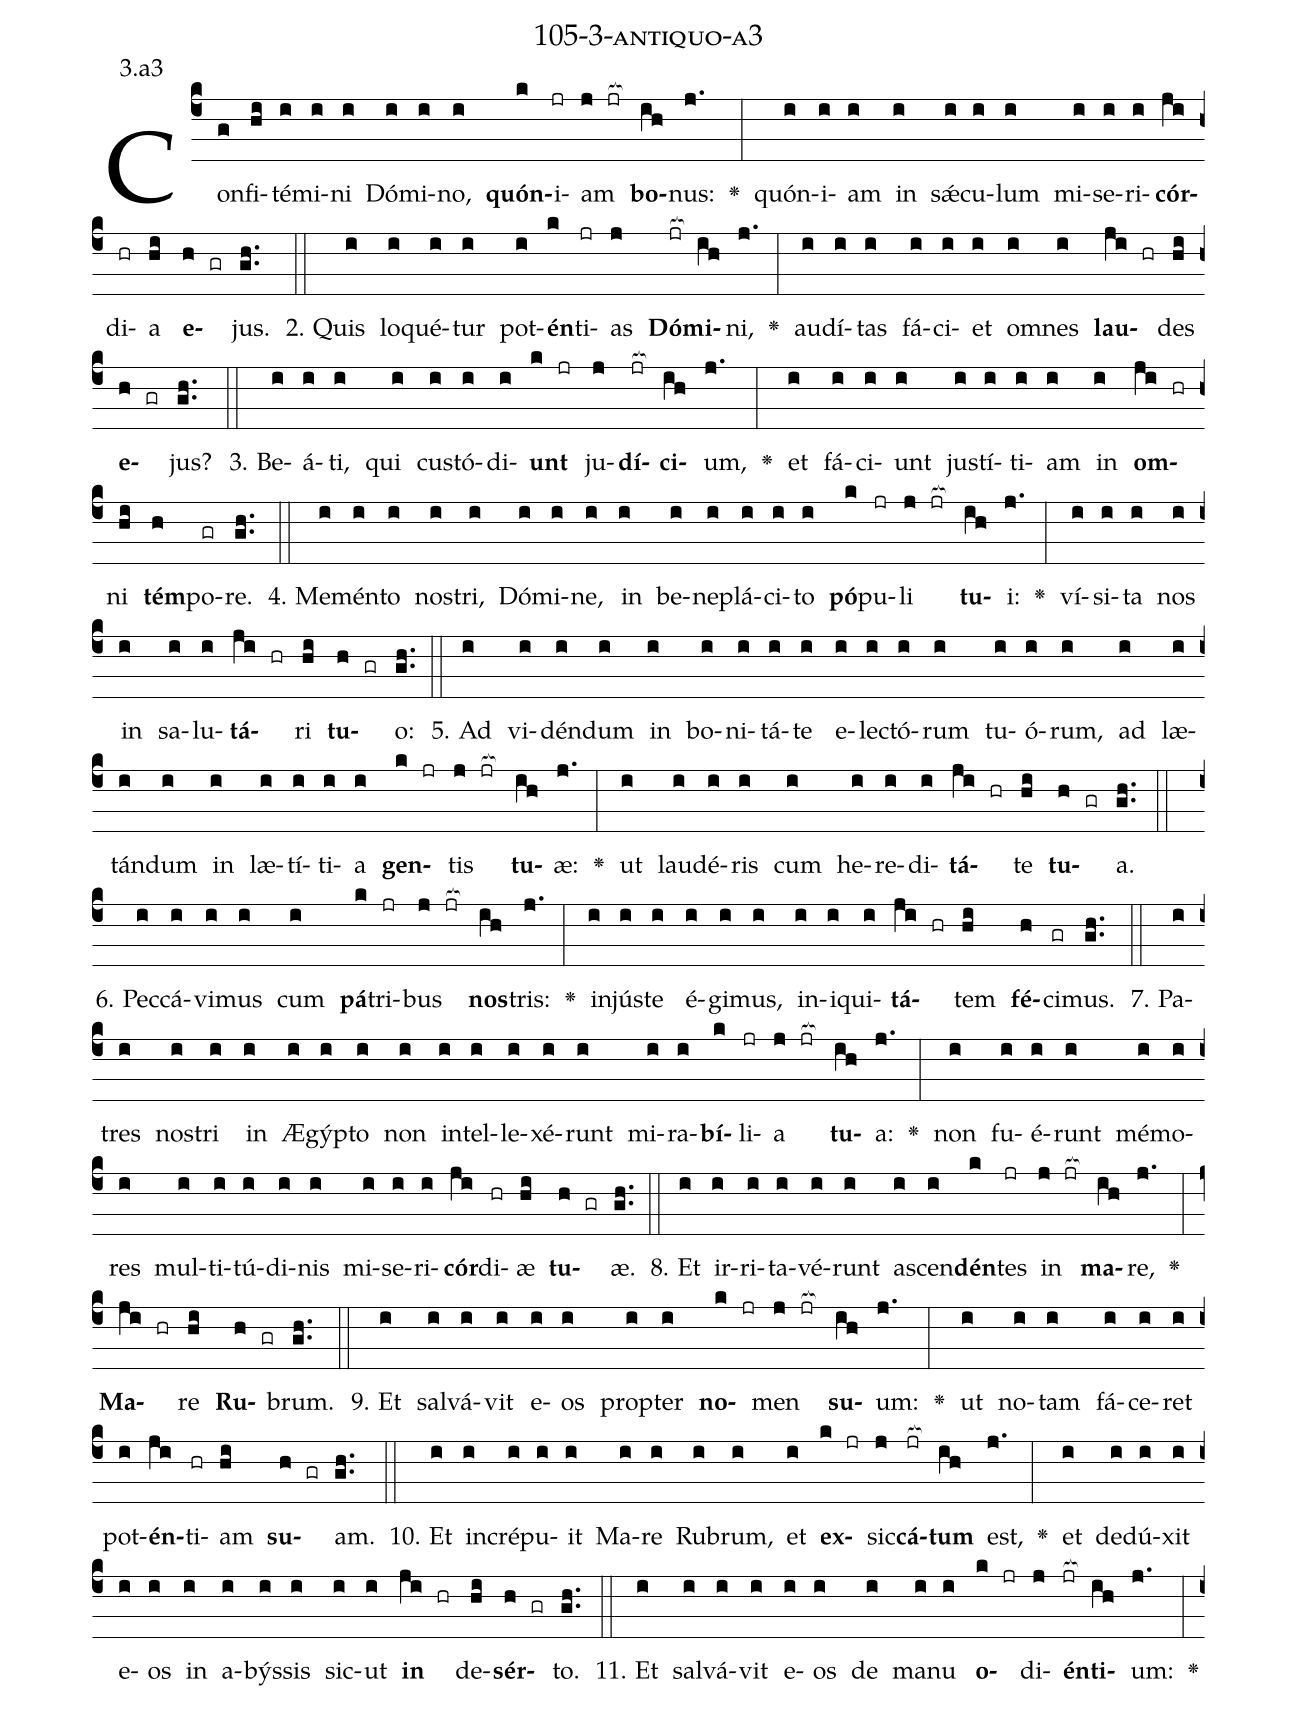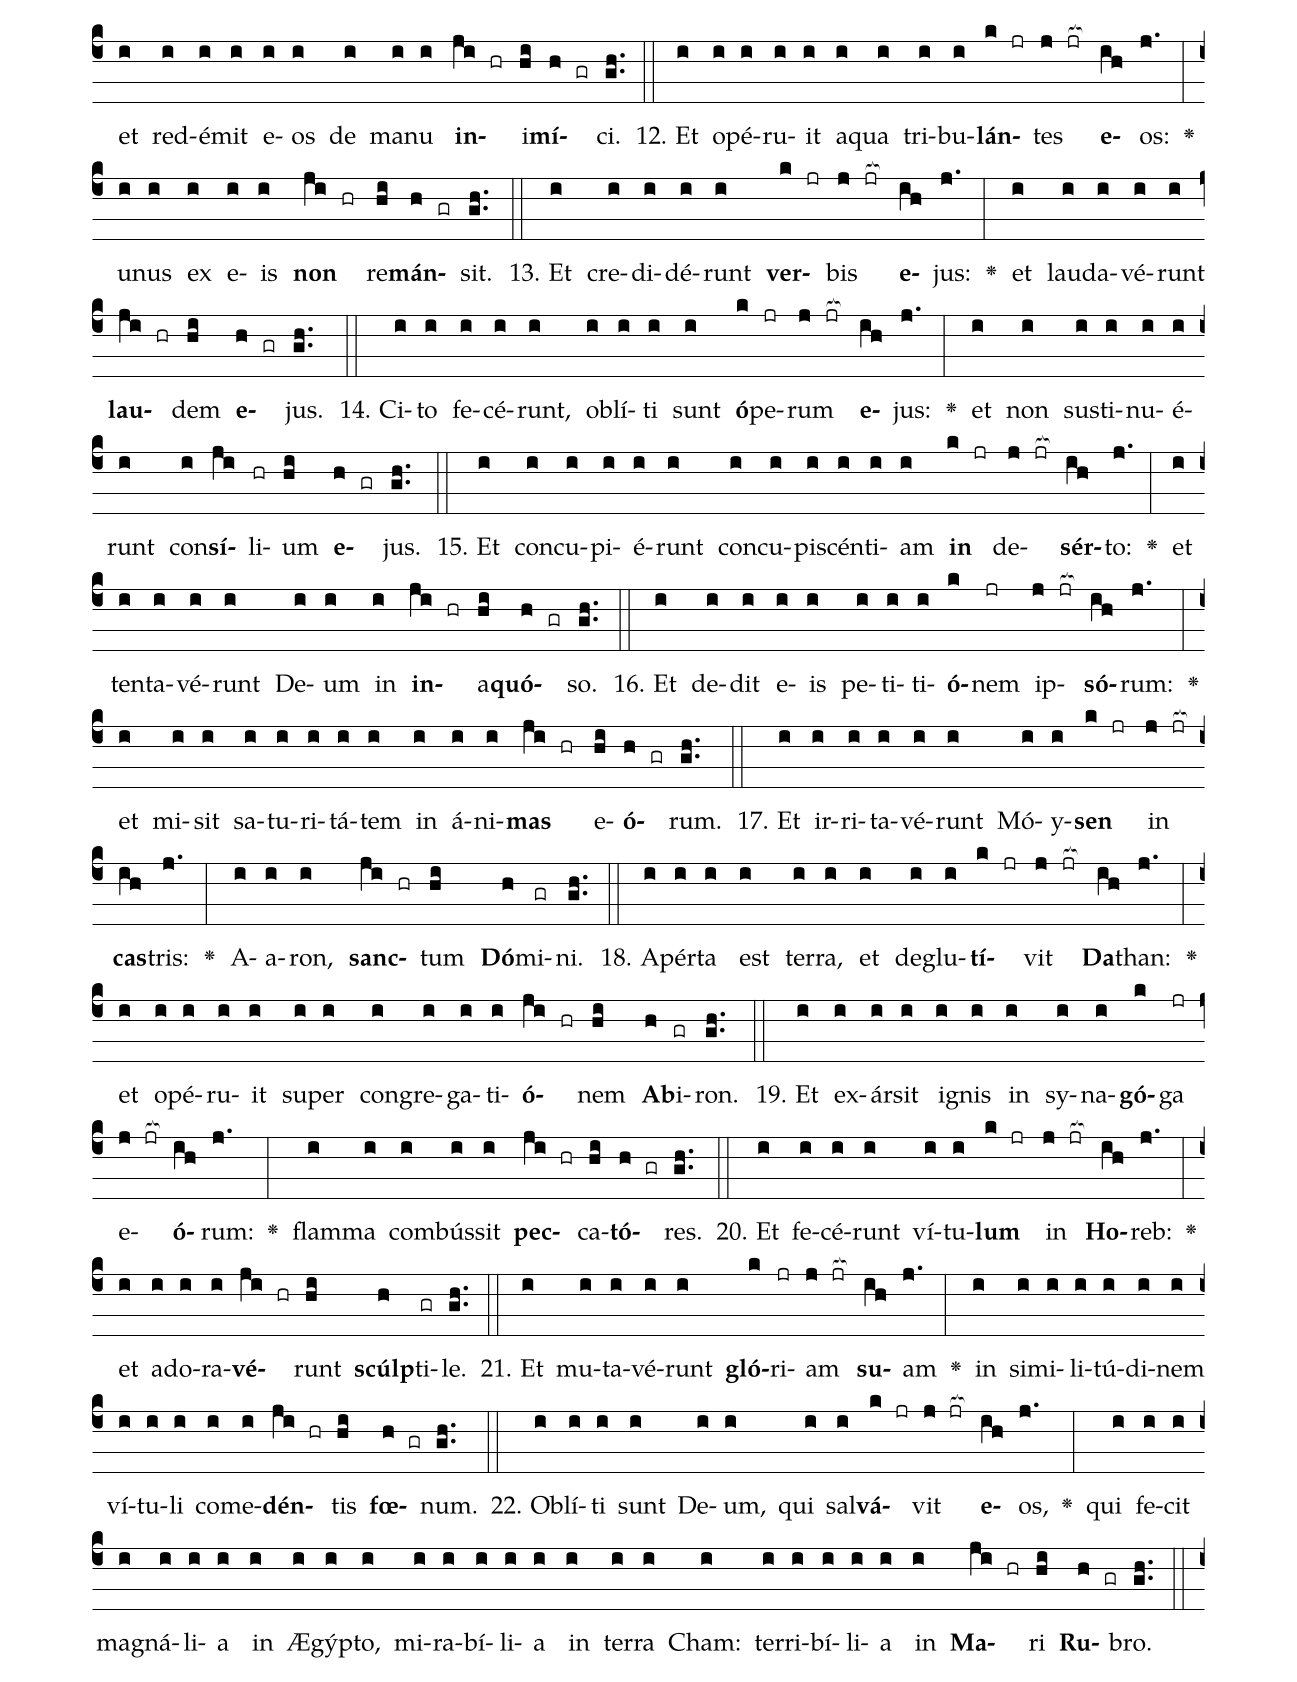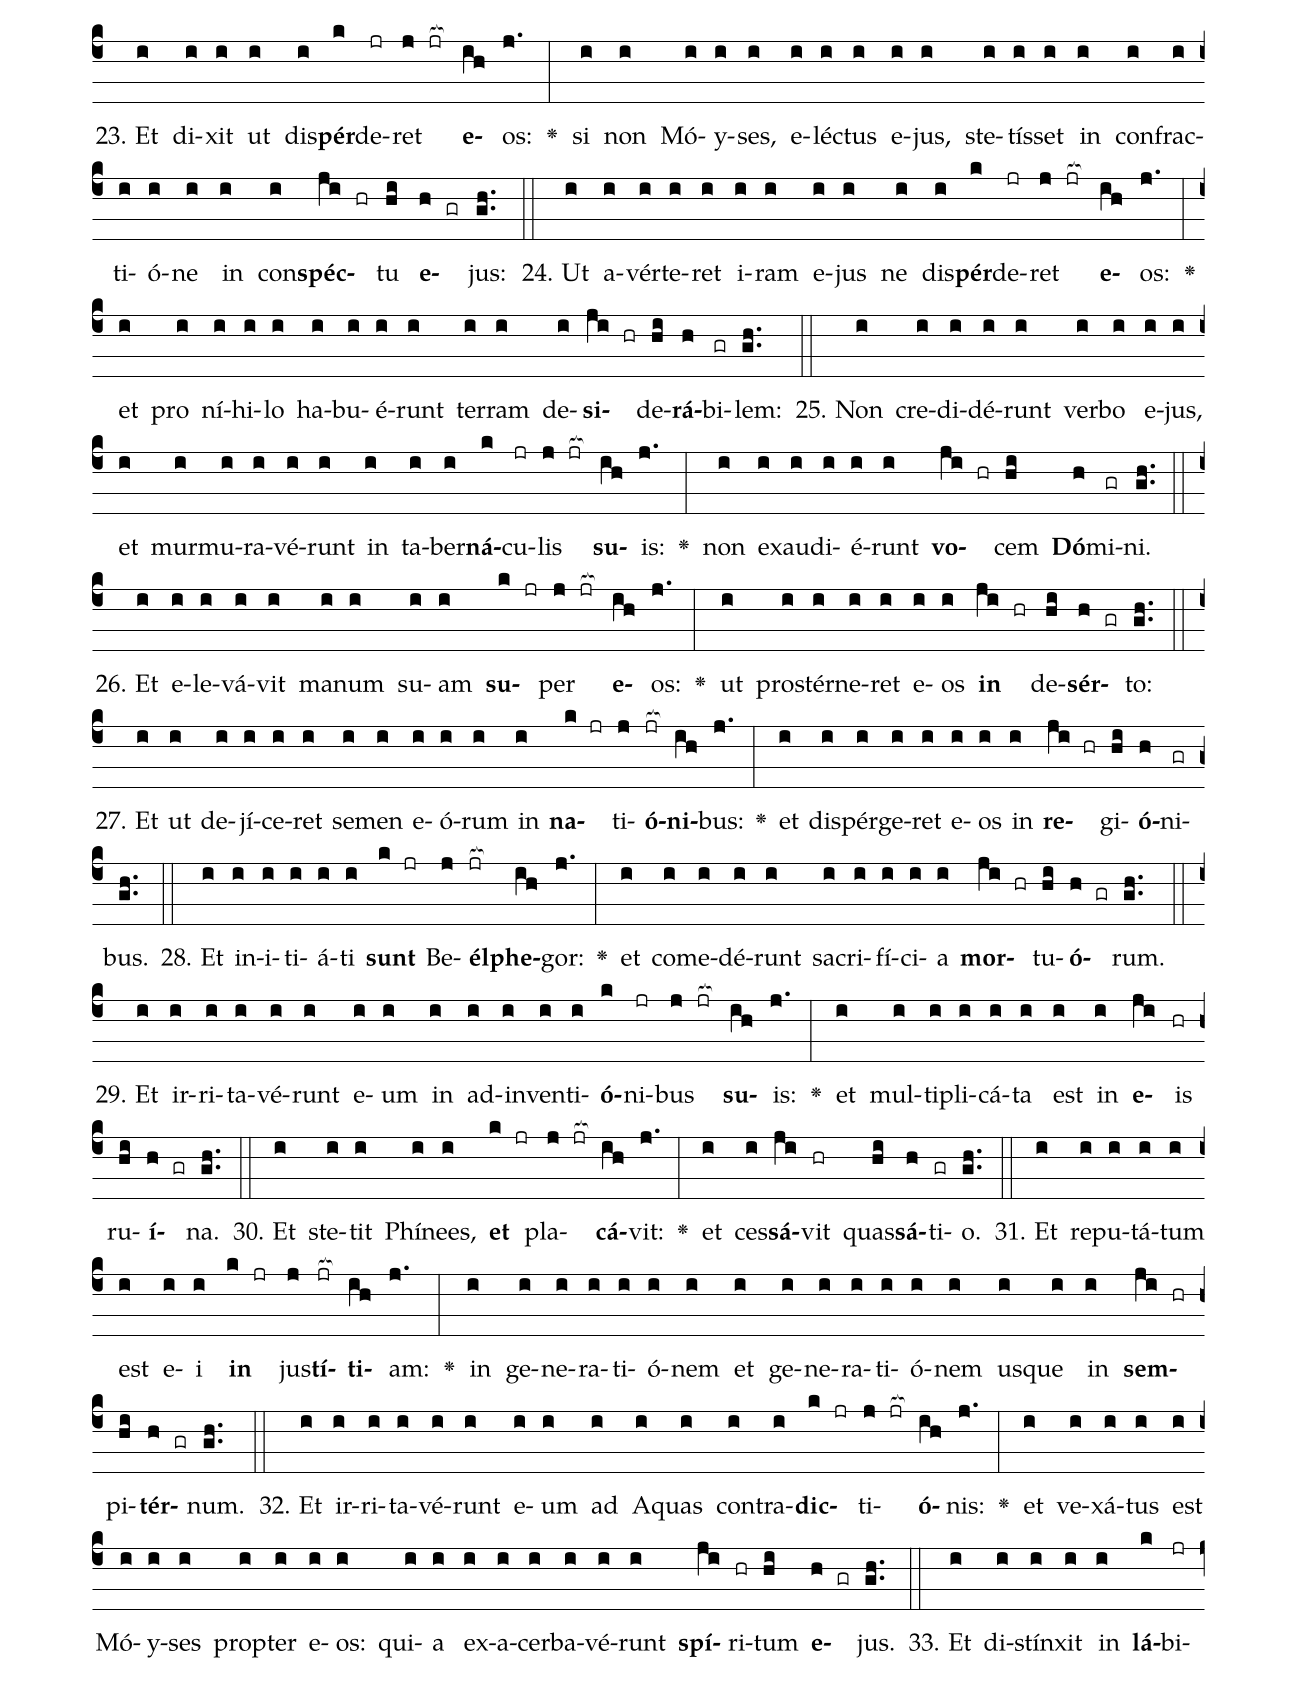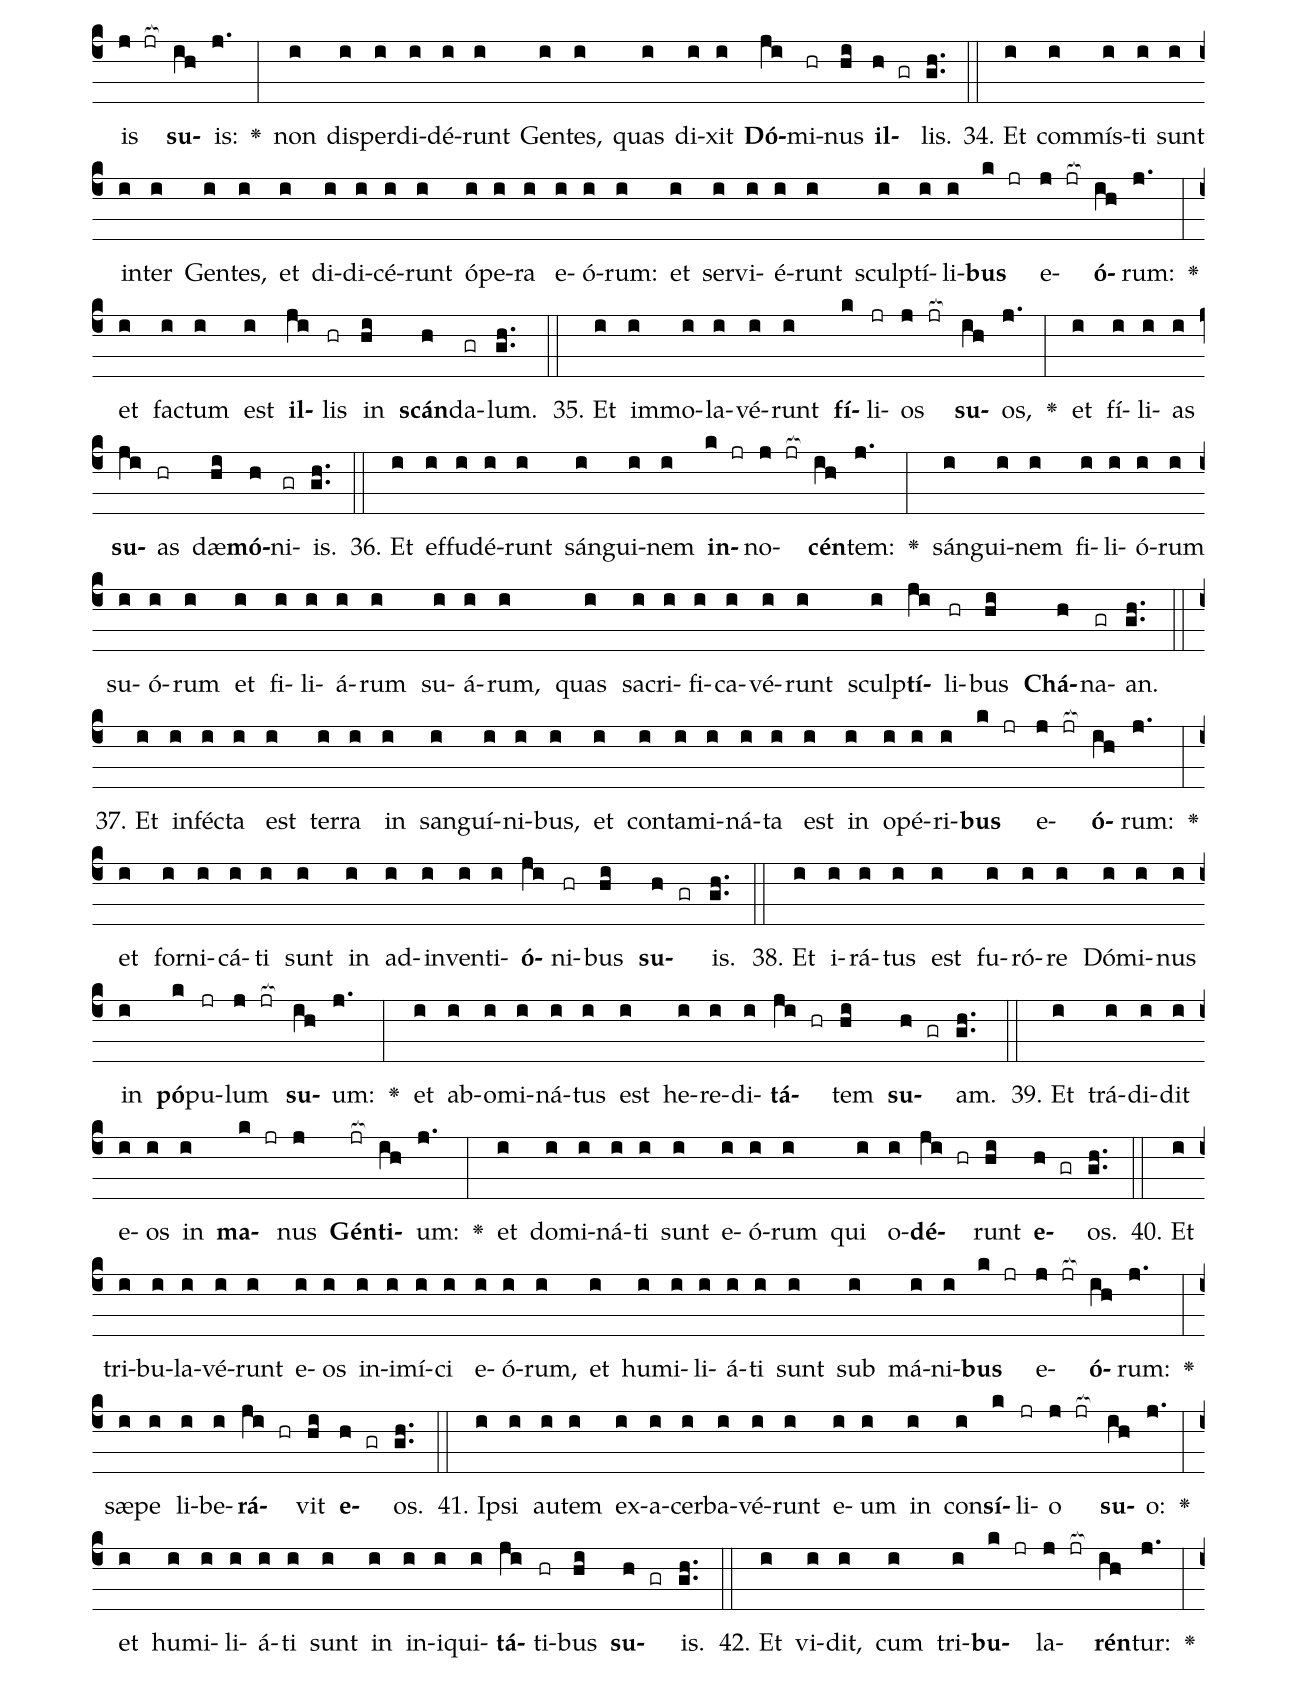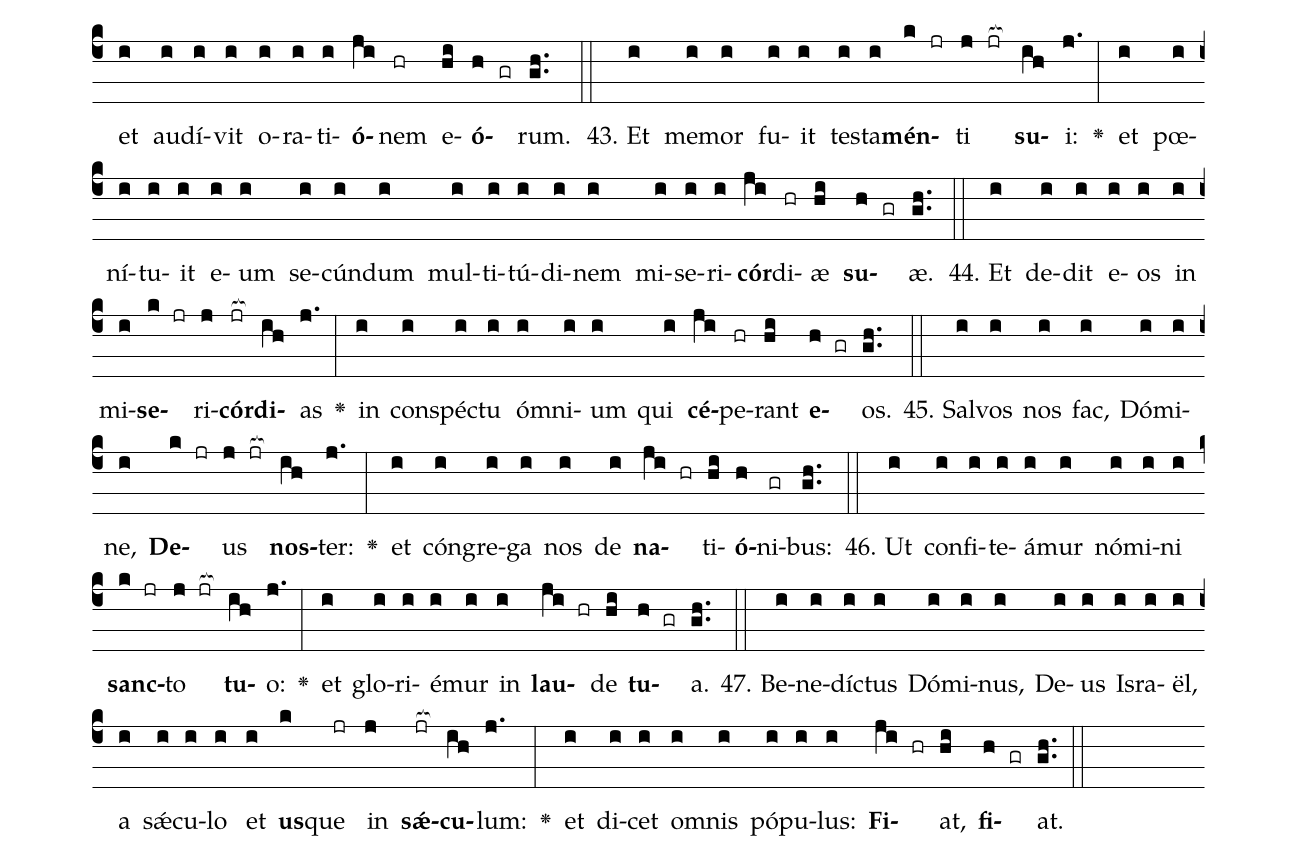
name: 105-3-antiquo-a3;
annotation: 3.a3;
%%
(c4)Con(g)fi(hi)té(i)mi(i)ni(i) Dó(i)mi(i)no,(i) <b>quón</b>(k)i(jr)am(j jr[ocb:1{]) <b>bo</b>(ih[ocb:0}])nus:(j.) <v>\greheightstar</v>(:) quón(i)i(i)am(i) in(i) sǽ(i)cu(i)lum(i) mi(i)se(i)ri(i)<b>cór</b>(ji)di(hr)a(hi) <b>e</b>(h gr)jus.(gh..) (::)
2. Quis(i) lo(i)qué(i)tur(i) pot(i)<b>én</b>(k)ti(jr)as(j) <b>Dó</b>(jr[ocb:1{])<b>mi</b>(ih[ocb:0}])ni,(j.) <v>\greheightstar</v>(:) au(i)dí(i)tas(i) fá(i)ci(i)et(i) om(i)nes(i) <b>lau</b>(ji hr)des(hi) <b>e</b>(h gr)jus?(gh..) (::)
3. Be(i)á(i)ti,(i) qui(i) cus(i)tó(i)di(i)<b>unt</b>(k jr) ju(j)<b>dí</b>(jr[ocb:1{])<b>ci</b>(ih[ocb:0}])um,(j.) <v>\greheightstar</v>(:) et(i) fá(i)ci(i)unt(i) jus(i)tí(i)ti(i)am(i) in(i) <b>om</b>(ji hr)ni(hi) <b>tém</b>(h)po(gr)re.(gh..) (::)
4. Me(i)mén(i)to(i) nos(i)tri,(i) Dó(i)mi(i)ne,(i) in(i) be(i)ne(i)plá(i)ci(i)to(i) <b>pó</b>(k)pu(jr)li(j jr[ocb:1{]) <b>tu</b>(ih[ocb:0}])i:(j.) <v>\greheightstar</v>(:) ví(i)si(i)ta(i) nos(i) in(i) sa(i)lu(i)<b>tá</b>(ji hr)ri(hi) <b>tu</b>(h gr)o:(gh..) (::)
5. Ad(i) vi(i)dén(i)dum(i) in(i) bo(i)ni(i)tá(i)te(i) e(i)lec(i)tó(i)rum(i) tu(i)ó(i)rum,(i) ad(i) læ(i)tán(i)dum(i) in(i) læ(i)tí(i)ti(i)a(i) <b>gen</b>(k jr)tis(j jr[ocb:1{]) <b>tu</b>(ih[ocb:0}])æ:(j.) <v>\greheightstar</v>(:) ut(i) lau(i)dé(i)ris(i) cum(i) he(i)re(i)di(i)<b>tá</b>(ji hr)te(hi) <b>tu</b>(h gr)a.(gh..) (::)
6. Pec(i)cá(i)vi(i)mus(i) cum(i) <b>pá</b>(k)tri(jr)bus(j jr[ocb:1{]) <b>nos</b>(ih[ocb:0}])tris:(j.) <v>\greheightstar</v>(:) in(i)jús(i)te(i) é(i)gi(i)mus,(i) in(i)i(i)qui(i)<b>tá</b>(ji hr)tem(hi) <b>fé</b>(h)ci(gr)mus.(gh..) (::)
7. Pa(i)tres(i) nos(i)tri(i) in(i) Æ(i)gýp(i)to(i) non(i) in(i)tel(i)le(i)xé(i)runt(i) mi(i)ra(i)<b>bí</b>(k)li(jr)a(j jr[ocb:1{]) <b>tu</b>(ih[ocb:0}])a:(j.) <v>\greheightstar</v>(:) non(i) fu(i)é(i)runt(i) mé(i)mo(i)res(i) mul(i)ti(i)tú(i)di(i)nis(i) mi(i)se(i)ri(i)<b>cór</b>(ji)di(hr)æ(hi) <b>tu</b>(h gr)æ.(gh..) (::)
8. Et(i) ir(i)ri(i)ta(i)vé(i)runt(i) a(i)scen(i)<b>dén</b>(k)tes(jr) in(j jr[ocb:1{]) <b>ma</b>(ih[ocb:0}])re,(j.) <v>\greheightstar</v>(:) <b>Ma</b>(ji hr)re(hi) <b>Ru</b>(h gr)brum.(gh..) (::)
9. Et(i) sal(i)vá(i)vit(i) e(i)os(i) prop(i)ter(i) <b>no</b>(k jr)men(j jr[ocb:1{]) <b>su</b>(ih[ocb:0}])um:(j.) <v>\greheightstar</v>(:) ut(i) no(i)tam(i) fá(i)ce(i)ret(i) pot(i)<b>én</b>(ji)ti(hr)am(hi) <b>su</b>(h gr)am.(gh..) (::)
10. Et(i) in(i)cré(i)pu(i)it(i) Ma(i)re(i) Ru(i)brum,(i) et(i) <b>ex</b>(k jr)sic(j)<b>cá</b>(jr[ocb:1{])<b>tum</b>(ih[ocb:0}]) est,(j.) <v>\greheightstar</v>(:) et(i) de(i)dú(i)xit(i) e(i)os(i) in(i) a(i)býs(i)sis(i) sic(i)ut(i) <b>in</b>(ji hr) de(hi)<b>sér</b>(h gr)to.(gh..) (::)
11. Et(i) sal(i)vá(i)vit(i) e(i)os(i) de(i) ma(i)nu(i) <b>o</b>(k jr)di(j)<b>én</b>(jr[ocb:1{])<b>ti</b>(ih[ocb:0}])um:(j.) <v>\greheightstar</v>(:) et(i) red(i)é(i)mit(i) e(i)os(i) de(i) ma(i)nu(i) <b>in</b>(ji hr)i(hi)<b>mí</b>(h gr)ci.(gh..) (::)
12. Et(i) o(i)pé(i)ru(i)it(i) a(i)qua(i) tri(i)bu(i)<b>lán</b>(k jr)tes(j jr[ocb:1{]) <b>e</b>(ih[ocb:0}])os:(j.) <v>\greheightstar</v>(:) u(i)nus(i) ex(i) e(i)is(i) <b>non</b>(ji hr) re(hi)<b>mán</b>(h gr)sit.(gh..) (::)
13. Et(i) cre(i)di(i)dé(i)runt(i) <b>ver</b>(k jr)bis(j jr[ocb:1{]) <b>e</b>(ih[ocb:0}])jus:(j.) <v>\greheightstar</v>(:) et(i) lau(i)da(i)vé(i)runt(i) <b>lau</b>(ji hr)dem(hi) <b>e</b>(h gr)jus.(gh..) (::)
14. Ci(i)to(i) fe(i)cé(i)runt,(i) ob(i)lí(i)ti(i) sunt(i) <b>ó</b>(k)pe(jr)rum(j jr[ocb:1{]) <b>e</b>(ih[ocb:0}])jus:(j.) <v>\greheightstar</v>(:) et(i) non(i) sus(i)ti(i)nu(i)é(i)runt(i) con(i)<b>sí</b>(ji)li(hr)um(hi) <b>e</b>(h gr)jus.(gh..) (::)
15. Et(i) con(i)cu(i)pi(i)é(i)runt(i) con(i)cu(i)pi(i)scén(i)ti(i)am(i) <b>in</b>(k jr) de(j jr[ocb:1{])<b>sér</b>(ih[ocb:0}])to:(j.) <v>\greheightstar</v>(:) et(i) ten(i)ta(i)vé(i)runt(i) De(i)um(i) in(i) <b>in</b>(ji hr)a(hi)<b>quó</b>(h gr)so.(gh..) (::)
16. Et(i) de(i)dit(i) e(i)is(i) pe(i)ti(i)ti(i)<b>ó</b>(k)nem(jr) ip(j jr[ocb:1{])<b>só</b>(ih[ocb:0}])rum:(j.) <v>\greheightstar</v>(:) et(i) mi(i)sit(i) sa(i)tu(i)ri(i)tá(i)tem(i) in(i) á(i)ni(i)<b>mas</b>(ji hr) e(hi)<b>ó</b>(h gr)rum.(gh..) (::)
17. Et(i) ir(i)ri(i)ta(i)vé(i)runt(i) Mó(i)y(i)<b>sen</b>(k jr) in(j jr[ocb:1{]) <b>cas</b>(ih[ocb:0}])tris:(j.) <v>\greheightstar</v>(:) A(i)a(i)ron,(i) <b>sanc</b>(ji hr)tum(hi) <b>Dó</b>(h)mi(gr)ni.(gh..) (::)
18. A(i)pér(i)ta(i) est(i) ter(i)ra,(i) et(i) de(i)glu(i)<b>tí</b>(k jr)vit(j jr[ocb:1{]) <b>Da</b>(ih[ocb:0}])than:(j.) <v>\greheightstar</v>(:) et(i) o(i)pé(i)ru(i)it(i) su(i)per(i) con(i)gre(i)ga(i)ti(i)<b>ó</b>(ji hr)nem(hi) <b>Ab</b>(h)i(gr)ron.(gh..) (::)
19. Et(i) ex(i)ár(i)sit(i) i(i)gnis(i) in(i) sy(i)na(i)<b>gó</b>(k)ga(jr) e(j jr[ocb:1{])<b>ó</b>(ih[ocb:0}])rum:(j.) <v>\greheightstar</v>(:) flam(i)ma(i) com(i)bús(i)sit(i) <b>pec</b>(ji hr)ca(hi)<b>tó</b>(h gr)res.(gh..) (::)
20. Et(i) fe(i)cé(i)runt(i) ví(i)tu(i)<b>lum</b>(k jr) in(j jr[ocb:1{]) <b>Ho</b>(ih[ocb:0}])reb:(j.) <v>\greheightstar</v>(:) et(i) ad(i)o(i)ra(i)<b>vé</b>(ji hr)runt(hi) <b>scúlp</b>(h)ti(gr)le.(gh..) (::)
21. Et(i) mu(i)ta(i)vé(i)runt(i) <b>gló</b>(k)ri(jr)am(j jr[ocb:1{]) <b>su</b>(ih[ocb:0}])am(j.) <v>\greheightstar</v>(:) in(i) si(i)mi(i)li(i)tú(i)di(i)nem(i) ví(i)tu(i)li(i) com(i)e(i)<b>dén</b>(ji hr)tis(hi) <b>fœ</b>(h gr)num.(gh..) (::)
22. Ob(i)lí(i)ti(i) sunt(i) De(i)um,(i) qui(i) sal(i)<b>vá</b>(k jr)vit(j jr[ocb:1{]) <b>e</b>(ih[ocb:0}])os,(j.) <v>\greheightstar</v>(:) qui(i) fe(i)cit(i) ma(i)gná(i)li(i)a(i) in(i) Æ(i)gýp(i)to,(i) mi(i)ra(i)bí(i)li(i)a(i) in(i) ter(i)ra(i) Cham:(i) ter(i)ri(i)bí(i)li(i)a(i) in(i) <b>Ma</b>(ji hr)ri(hi) <b>Ru</b>(h gr)bro.(gh..) (::)
23. Et(i) di(i)xit(i) ut(i) dis(i)<b>pér</b>(k)de(jr)ret(j jr[ocb:1{]) <b>e</b>(ih[ocb:0}])os:(j.) <v>\greheightstar</v>(:) si(i) non(i) Mó(i)y(i)ses,(i) e(i)léc(i)tus(i) e(i)jus,(i) ste(i)tís(i)set(i) in(i) con(i)frac(i)ti(i)ó(i)ne(i) in(i) con(i)<b>spéc</b>(ji hr)tu(hi) <b>e</b>(h gr)jus:(gh..) (::)
24. Ut(i) a(i)vér(i)te(i)ret(i) i(i)ram(i) e(i)jus(i) ne(i) dis(i)<b>pér</b>(k)de(jr)ret(j jr[ocb:1{]) <b>e</b>(ih[ocb:0}])os:(j.) <v>\greheightstar</v>(:) et(i) pro(i) ní(i)hi(i)lo(i) ha(i)bu(i)é(i)runt(i) ter(i)ram(i) de(i)<b>si</b>(ji hr)de(hi)<b>rá</b>(h)bi(gr)lem:(gh..) (::)
25. Non(i) cre(i)di(i)dé(i)runt(i) ver(i)bo(i) e(i)jus,(i) et(i) mur(i)mu(i)ra(i)vé(i)runt(i) in(i) ta(i)ber(i)<b>ná</b>(k)cu(jr)lis(j jr[ocb:1{]) <b>su</b>(ih[ocb:0}])is:(j.) <v>\greheightstar</v>(:) non(i) ex(i)au(i)di(i)é(i)runt(i) <b>vo</b>(ji hr)cem(hi) <b>Dó</b>(h)mi(gr)ni.(gh..) (::)
26. Et(i) e(i)le(i)vá(i)vit(i) ma(i)num(i) su(i)am(i) <b>su</b>(k jr)per(j jr[ocb:1{]) <b>e</b>(ih[ocb:0}])os:(j.) <v>\greheightstar</v>(:) ut(i) pro(i)stér(i)ne(i)ret(i) e(i)os(i) <b>in</b>(ji hr) de(hi)<b>sér</b>(h gr)to:(gh..) (::)
27. Et(i) ut(i) de(i)jí(i)ce(i)ret(i) se(i)men(i) e(i)ó(i)rum(i) in(i) <b>na</b>(k jr)ti(j)<b>ó</b>(jr[ocb:1{])<b>ni</b>(ih[ocb:0}])bus:(j.) <v>\greheightstar</v>(:) et(i) di(i)spér(i)ge(i)ret(i) e(i)os(i) in(i) <b>re</b>(ji hr)gi(hi)<b>ó</b>(h)ni(gr)bus.(gh..) (::)
28. Et(i) in(i)i(i)ti(i)á(i)ti(i) <b>sunt</b>(k jr) Be(j)<b>él</b>(jr[ocb:1{])<b>phe</b>(ih[ocb:0}])gor:(j.) <v>\greheightstar</v>(:) et(i) com(i)e(i)dé(i)runt(i) sa(i)cri(i)fí(i)ci(i)a(i) <b>mor</b>(ji hr)tu(hi)<b>ó</b>(h gr)rum.(gh..) (::)
29. Et(i) ir(i)ri(i)ta(i)vé(i)runt(i) e(i)um(i) in(i) ad(i)in(i)ven(i)ti(i)<b>ó</b>(k)ni(jr)bus(j jr[ocb:1{]) <b>su</b>(ih[ocb:0}])is:(j.) <v>\greheightstar</v>(:) et(i) mul(i)ti(i)pli(i)cá(i)ta(i) est(i) in(i) <b>e</b>(ji)is(hr) ru(hi)<b>í</b>(h gr)na.(gh..) (::)
30. Et(i) ste(i)tit(i) Phí(i)nees,(i) <b>et</b>(k jr) pla(j jr[ocb:1{])<b>cá</b>(ih[ocb:0}])vit:(j.) <v>\greheightstar</v>(:) et(i) ces(i)<b>sá</b>(ji)vit(hr) quas(hi)<b>sá</b>(h)ti(gr)o.(gh..) (::)
31. Et(i) re(i)pu(i)tá(i)tum(i) est(i) e(i)i(i) <b>in</b>(k jr) jus(j)<b>tí</b>(jr[ocb:1{])<b>ti</b>(ih[ocb:0}])am:(j.) <v>\greheightstar</v>(:) in(i) ge(i)ne(i)ra(i)ti(i)ó(i)nem(i) et(i) ge(i)ne(i)ra(i)ti(i)ó(i)nem(i) us(i)que(i) in(i) <b>sem</b>(ji hr)pi(hi)<b>tér</b>(h gr)num.(gh..) (::)
32. Et(i) ir(i)ri(i)ta(i)vé(i)runt(i) e(i)um(i) ad(i) A(i)quas(i) con(i)tra(i)<b>dic</b>(k jr)ti(j jr[ocb:1{])<b>ó</b>(ih[ocb:0}])nis:(j.) <v>\greheightstar</v>(:) et(i) ve(i)xá(i)tus(i) est(i) Mó(i)y(i)ses(i) prop(i)ter(i) e(i)os:(i) qui(i)a(i) ex(i)a(i)cer(i)ba(i)vé(i)runt(i) <b>spí</b>(ji)ri(hr)tum(hi) <b>e</b>(h gr)jus.(gh..) (::)
33. Et(i) di(i)stín(i)xit(i) in(i) <b>lá</b>(k)bi(jr)is(j jr[ocb:1{]) <b>su</b>(ih[ocb:0}])is:(j.) <v>\greheightstar</v>(:) non(i) dis(i)per(i)di(i)dé(i)runt(i) Gen(i)tes,(i) quas(i) di(i)xit(i) <b>Dó</b>(ji)mi(hr)nus(hi) <b>il</b>(h gr)lis.(gh..) (::)
34. Et(i) com(i)mís(i)ti(i) sunt(i) in(i)ter(i) Gen(i)tes,(i) et(i) di(i)di(i)cé(i)runt(i) ó(i)pe(i)ra(i) e(i)ó(i)rum:(i) et(i) ser(i)vi(i)é(i)runt(i) sculp(i)tí(i)li(i)<b>bus</b>(k jr) e(j jr[ocb:1{])<b>ó</b>(ih[ocb:0}])rum:(j.) <v>\greheightstar</v>(:) et(i) fac(i)tum(i) est(i) <b>il</b>(ji)lis(hr) in(hi) <b>scán</b>(h)da(gr)lum.(gh..) (::)
35. Et(i) im(i)mo(i)la(i)vé(i)runt(i) <b>fí</b>(k)li(jr)os(j jr[ocb:1{]) <b>su</b>(ih[ocb:0}])os,(j.) <v>\greheightstar</v>(:) et(i) fí(i)li(i)as(i) <b>su</b>(ji)as(hr) dæ(hi)<b>mó</b>(h)ni(gr)is.(gh..) (::)
36. Et(i) ef(i)fu(i)dé(i)runt(i) sán(i)gui(i)nem(i) <b>in</b>(k jr)no(j jr[ocb:1{])<b>cén</b>(ih[ocb:0}])tem:(j.) <v>\greheightstar</v>(:) sán(i)gui(i)nem(i) fi(i)li(i)ó(i)rum(i) su(i)ó(i)rum(i) et(i) fi(i)li(i)á(i)rum(i) su(i)á(i)rum,(i) quas(i) sa(i)cri(i)fi(i)ca(i)vé(i)runt(i) sculp(i)<b>tí</b>(ji)li(hr)bus(hi) <b>Chá</b>(h)na(gr)an.(gh..) (::)
37. Et(i) in(i)féc(i)ta(i) est(i) ter(i)ra(i) in(i) san(i)guí(i)ni(i)bus,(i) et(i) con(i)ta(i)mi(i)ná(i)ta(i) est(i) in(i) o(i)pé(i)ri(i)<b>bus</b>(k jr) e(j jr[ocb:1{])<b>ó</b>(ih[ocb:0}])rum:(j.) <v>\greheightstar</v>(:) et(i) for(i)ni(i)cá(i)ti(i) sunt(i) in(i) ad(i)in(i)ven(i)ti(i)<b>ó</b>(ji)ni(hr)bus(hi) <b>su</b>(h gr)is.(gh..) (::)
38. Et(i) i(i)rá(i)tus(i) est(i) fu(i)ró(i)re(i) Dó(i)mi(i)nus(i) in(i) <b>pó</b>(k)pu(jr)lum(j jr[ocb:1{]) <b>su</b>(ih[ocb:0}])um:(j.) <v>\greheightstar</v>(:) et(i) ab(i)o(i)mi(i)ná(i)tus(i) est(i) he(i)re(i)di(i)<b>tá</b>(ji hr)tem(hi) <b>su</b>(h gr)am.(gh..) (::)
39. Et(i) trá(i)di(i)dit(i) e(i)os(i) in(i) <b>ma</b>(k jr)nus(j) <b>Gén</b>(jr[ocb:1{])<b>ti</b>(ih[ocb:0}])um:(j.) <v>\greheightstar</v>(:) et(i) do(i)mi(i)ná(i)ti(i) sunt(i) e(i)ó(i)rum(i) qui(i) o(i)<b>dé</b>(ji hr)runt(hi) <b>e</b>(h gr)os.(gh..) (::)
40. Et(i) tri(i)bu(i)la(i)vé(i)runt(i) e(i)os(i) in(i)i(i)mí(i)ci(i) e(i)ó(i)rum,(i) et(i) hu(i)mi(i)li(i)á(i)ti(i) sunt(i) sub(i) má(i)ni(i)<b>bus</b>(k jr) e(j jr[ocb:1{])<b>ó</b>(ih[ocb:0}])rum:(j.) <v>\greheightstar</v>(:) sæ(i)pe(i) li(i)be(i)<b>rá</b>(ji hr)vit(hi) <b>e</b>(h gr)os.(gh..) (::)
41. Ip(i)si(i) au(i)tem(i) ex(i)a(i)cer(i)ba(i)vé(i)runt(i) e(i)um(i) in(i) con(i)<b>sí</b>(k)li(jr)o(j jr[ocb:1{]) <b>su</b>(ih[ocb:0}])o:(j.) <v>\greheightstar</v>(:) et(i) hu(i)mi(i)li(i)á(i)ti(i) sunt(i) in(i) in(i)i(i)qui(i)<b>tá</b>(ji)ti(hr)bus(hi) <b>su</b>(h gr)is.(gh..) (::)
42. Et(i) vi(i)dit,(i) cum(i) tri(i)<b>bu</b>(k jr)la(j jr[ocb:1{])<b>rén</b>(ih[ocb:0}])tur:(j.) <v>\greheightstar</v>(:) et(i) au(i)dí(i)vit(i) o(i)ra(i)ti(i)<b>ó</b>(ji)nem(hr) e(hi)<b>ó</b>(h gr)rum.(gh..) (::)
43. Et(i) me(i)mor(i) fu(i)it(i) tes(i)ta(i)<b>mén</b>(k jr)ti(j jr[ocb:1{]) <b>su</b>(ih[ocb:0}])i:(j.) <v>\greheightstar</v>(:) et(i) pœ(i)ní(i)tu(i)it(i) e(i)um(i) se(i)cún(i)dum(i) mul(i)ti(i)tú(i)di(i)nem(i) mi(i)se(i)ri(i)<b>cór</b>(ji)di(hr)æ(hi) <b>su</b>(h gr)æ.(gh..) (::)
44. Et(i) de(i)dit(i) e(i)os(i) in(i) mi(i)<b>se</b>(k jr)ri(j)<b>cór</b>(jr[ocb:1{])<b>di</b>(ih[ocb:0}])as(j.) <v>\greheightstar</v>(:) in(i) con(i)spéc(i)tu(i) óm(i)ni(i)um(i) qui(i) <b>cé</b>(ji)pe(hr)rant(hi) <b>e</b>(h gr)os.(gh..) (::)
45. Sal(i)vos(i) nos(i) fac,(i) Dó(i)mi(i)ne,(i) <b>De</b>(k jr)us(j jr[ocb:1{]) <b>nos</b>(ih[ocb:0}])ter:(j.) <v>\greheightstar</v>(:) et(i) cón(i)gre(i)ga(i) nos(i) de(i) <b>na</b>(ji hr)ti(hi)<b>ó</b>(h)ni(gr)bus:(gh..) (::)
46. Ut(i) con(i)fi(i)te(i)á(i)mur(i) nó(i)mi(i)ni(i) <b>sanc</b>(k jr)to(j jr[ocb:1{]) <b>tu</b>(ih[ocb:0}])o:(j.) <v>\greheightstar</v>(:) et(i) glo(i)ri(i)é(i)mur(i) in(i) <b>lau</b>(ji hr)de(hi) <b>tu</b>(h gr)a.(gh..) (::)
47. Be(i)ne(i)díc(i)tus(i) Dó(i)mi(i)nus,(i) De(i)us(i) Is(i)ra(i)ël,(i) a(i) sǽ(i)cu(i)lo(i) et(i) <b>us</b>(k)que(jr) in(j) <b>sǽ</b>(jr[ocb:1{])<b>cu</b>(ih[ocb:0}])lum:(j.) <v>\greheightstar</v>(:) et(i) di(i)cet(i) om(i)nis(i) pó(i)pu(i)lus:(i) <b>Fi</b>(ji hr)at,(hi) <b>fi</b>(h gr)at.(gh..) (::)
